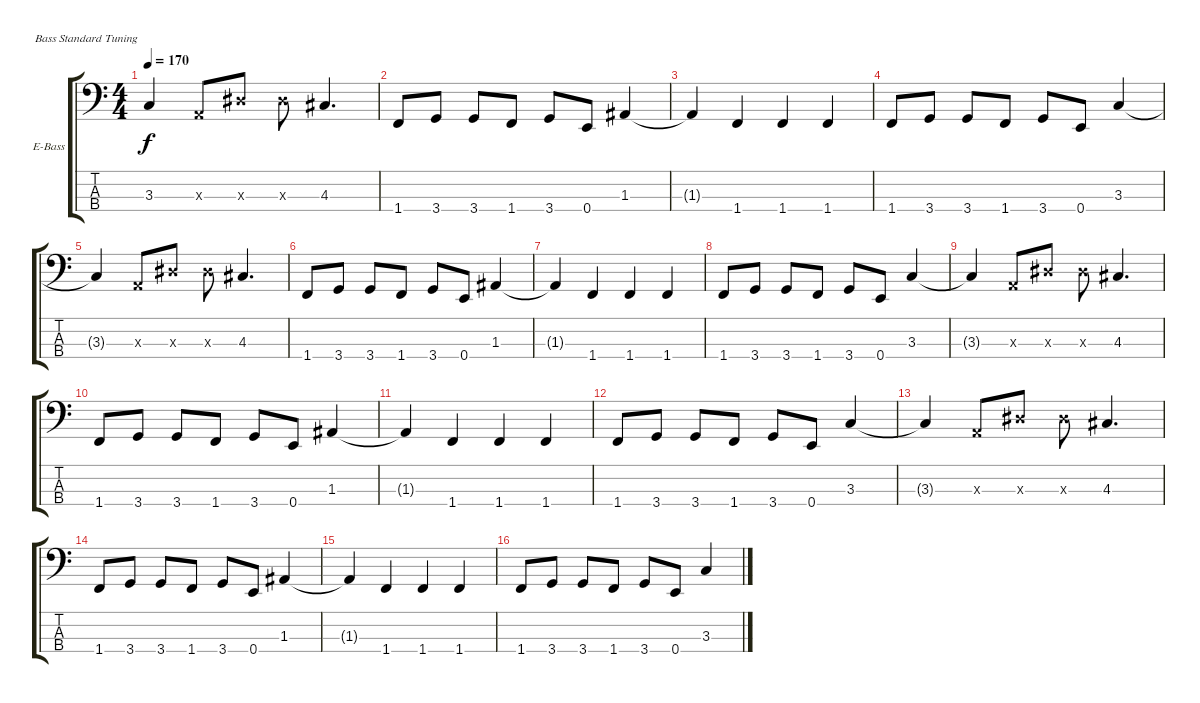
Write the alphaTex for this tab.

\bracketExtendMode groupsimilarinstruments
\firstSystemTrackNameOrientation horizontal
\otherSystemsTrackNameOrientation horizontal
\track ("Bass" "E-Bass") {instrument electricbasspick}
\staff {score tabs}
\tuning (G2 D2 A1 E1)
\ts (4 4)
\tempo 170
\clef f4
\ks c
3.3{t}.4{dy f} 0.3{x}.8 6.3{x}.8 6.3{x}.8 4.3.4{d} |
1.4.8 3.4.8 3.4.8 1.4.8 3.4.8 0.4.8 1.3.4 |
1.3{t}.4 1.4.4 1.4.4 1.4.4 |
1.4.8 3.4.8 3.4.8 1.4.8 3.4.8 0.4.8 3.3.4 |
3.3{t}.4 0.3{x}.8 6.3{x}.8 6.3{x}.8 4.3.4{d} |
1.4.8 3.4.8 3.4.8 1.4.8 3.4.8 0.4.8 1.3.4 |
1.3{t}.4 1.4.4 1.4.4 1.4.4 |
1.4.8 3.4.8 3.4.8 1.4.8 3.4.8 0.4.8 3.3.4 |
3.3{t}.4 0.3{x}.8 6.3{x}.8 6.3{x}.8 4.3.4{d} |
1.4.8 3.4.8 3.4.8 1.4.8 3.4.8 0.4.8 1.3.4 |
1.3{t}.4 1.4.4 1.4.4 1.4.4 |
1.4.8 3.4.8 3.4.8 1.4.8 3.4.8 0.4.8 3.3.4 |
3.3{t}.4 0.3{x}.8 6.3{x}.8 6.3{x}.8 4.3.4{d} |
1.4.8 3.4.8 3.4.8 1.4.8 3.4.8 0.4.8 1.3.4 |
1.3{t}.4 1.4.4 1.4.4 1.4.4 |
1.4.8 3.4.8 3.4.8 1.4.8 3.4.8 0.4.8 3.3.4
